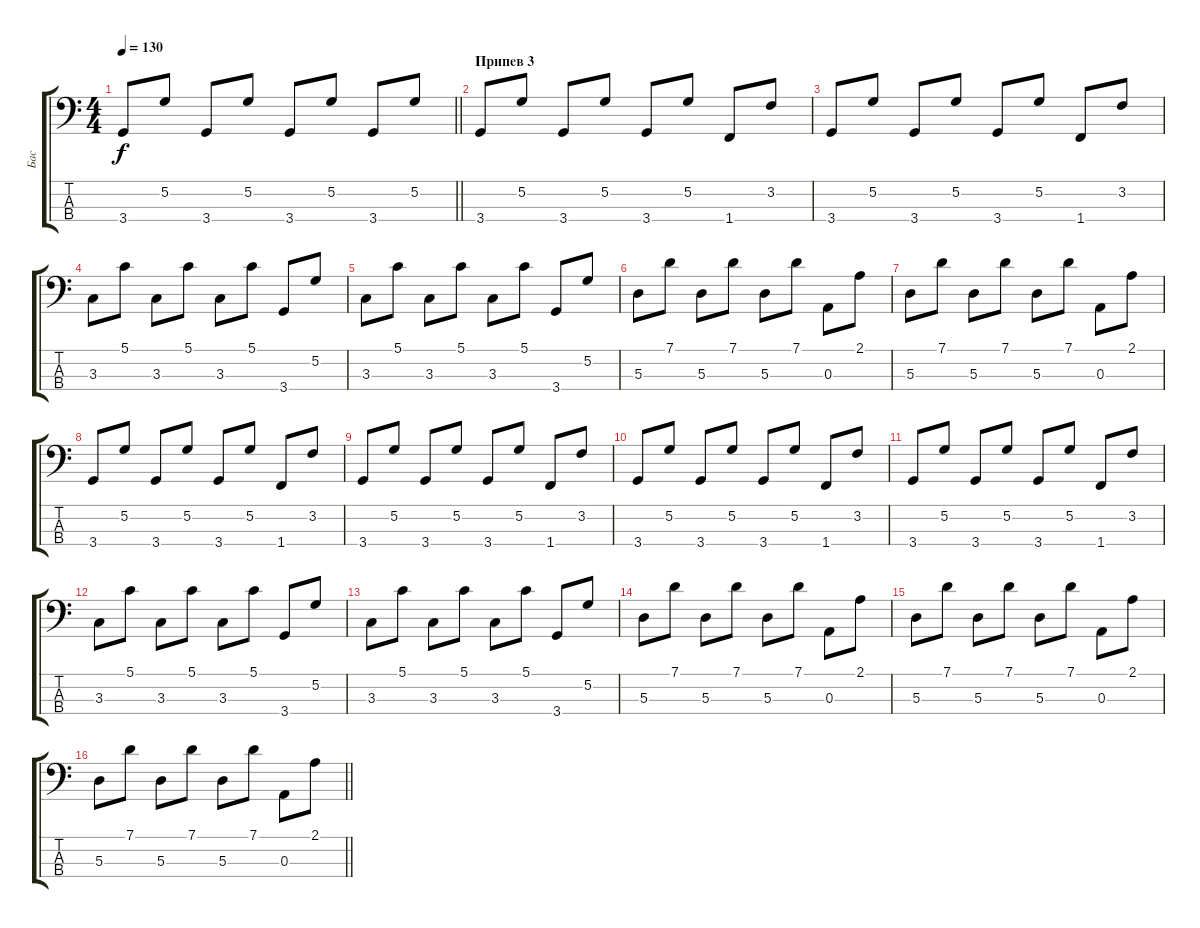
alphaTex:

\track ("Бас" "Бас") {instrument slapbass1}
\staff {score tabs}
\tuning (G2 D2 A1 E1) {hide}
\ts (4 4)
\tempo 130
\clef f4
\barLineRight lightlight
\ks c
3.4.8{dy f} 5.2.8 3.4.8 5.2.8 3.4.8 5.2.8 3.4.8 5.2.8 |
\section ("" "Припев 3")
3.4.8 5.2.8 3.4.8 5.2.8 3.4.8 5.2.8 1.4.8 3.2.8 |
3.4.8 5.2.8 3.4.8 5.2.8 3.4.8 5.2.8 1.4.8 3.2.8 |
3.3.8 5.1.8 3.3.8 5.1.8 3.3.8 5.1.8 3.4.8 5.2.8 |
3.3.8 5.1.8 3.3.8 5.1.8 3.3.8 5.1.8 3.4.8 5.2.8 |
5.3.8 7.1.8 5.3.8 7.1.8 5.3.8 7.1.8 0.3.8 2.1.8 |
5.3.8 7.1.8 5.3.8 7.1.8 5.3.8 7.1.8 0.3.8 2.1.8 |
3.4.8 5.2.8 3.4.8 5.2.8 3.4.8 5.2.8 1.4.8 3.2.8 |
3.4.8 5.2.8 3.4.8 5.2.8 3.4.8 5.2.8 1.4.8 3.2.8 |
3.4.8 5.2.8 3.4.8 5.2.8 3.4.8 5.2.8 1.4.8 3.2.8 |
3.4.8 5.2.8 3.4.8 5.2.8 3.4.8 5.2.8 1.4.8 3.2.8 |
3.3.8 5.1.8 3.3.8 5.1.8 3.3.8 5.1.8 3.4.8 5.2.8 |
3.3.8 5.1.8 3.3.8 5.1.8 3.3.8 5.1.8 3.4.8 5.2.8 |
5.3.8 7.1.8 5.3.8 7.1.8 5.3.8 7.1.8 0.3.8 2.1.8 |
5.3.8 7.1.8 5.3.8 7.1.8 5.3.8 7.1.8 0.3.8 2.1.8 |
\barLineRight lightlight
5.3.8 7.1.8 5.3.8 7.1.8 5.3.8 7.1.8 0.3.8 2.1.8
